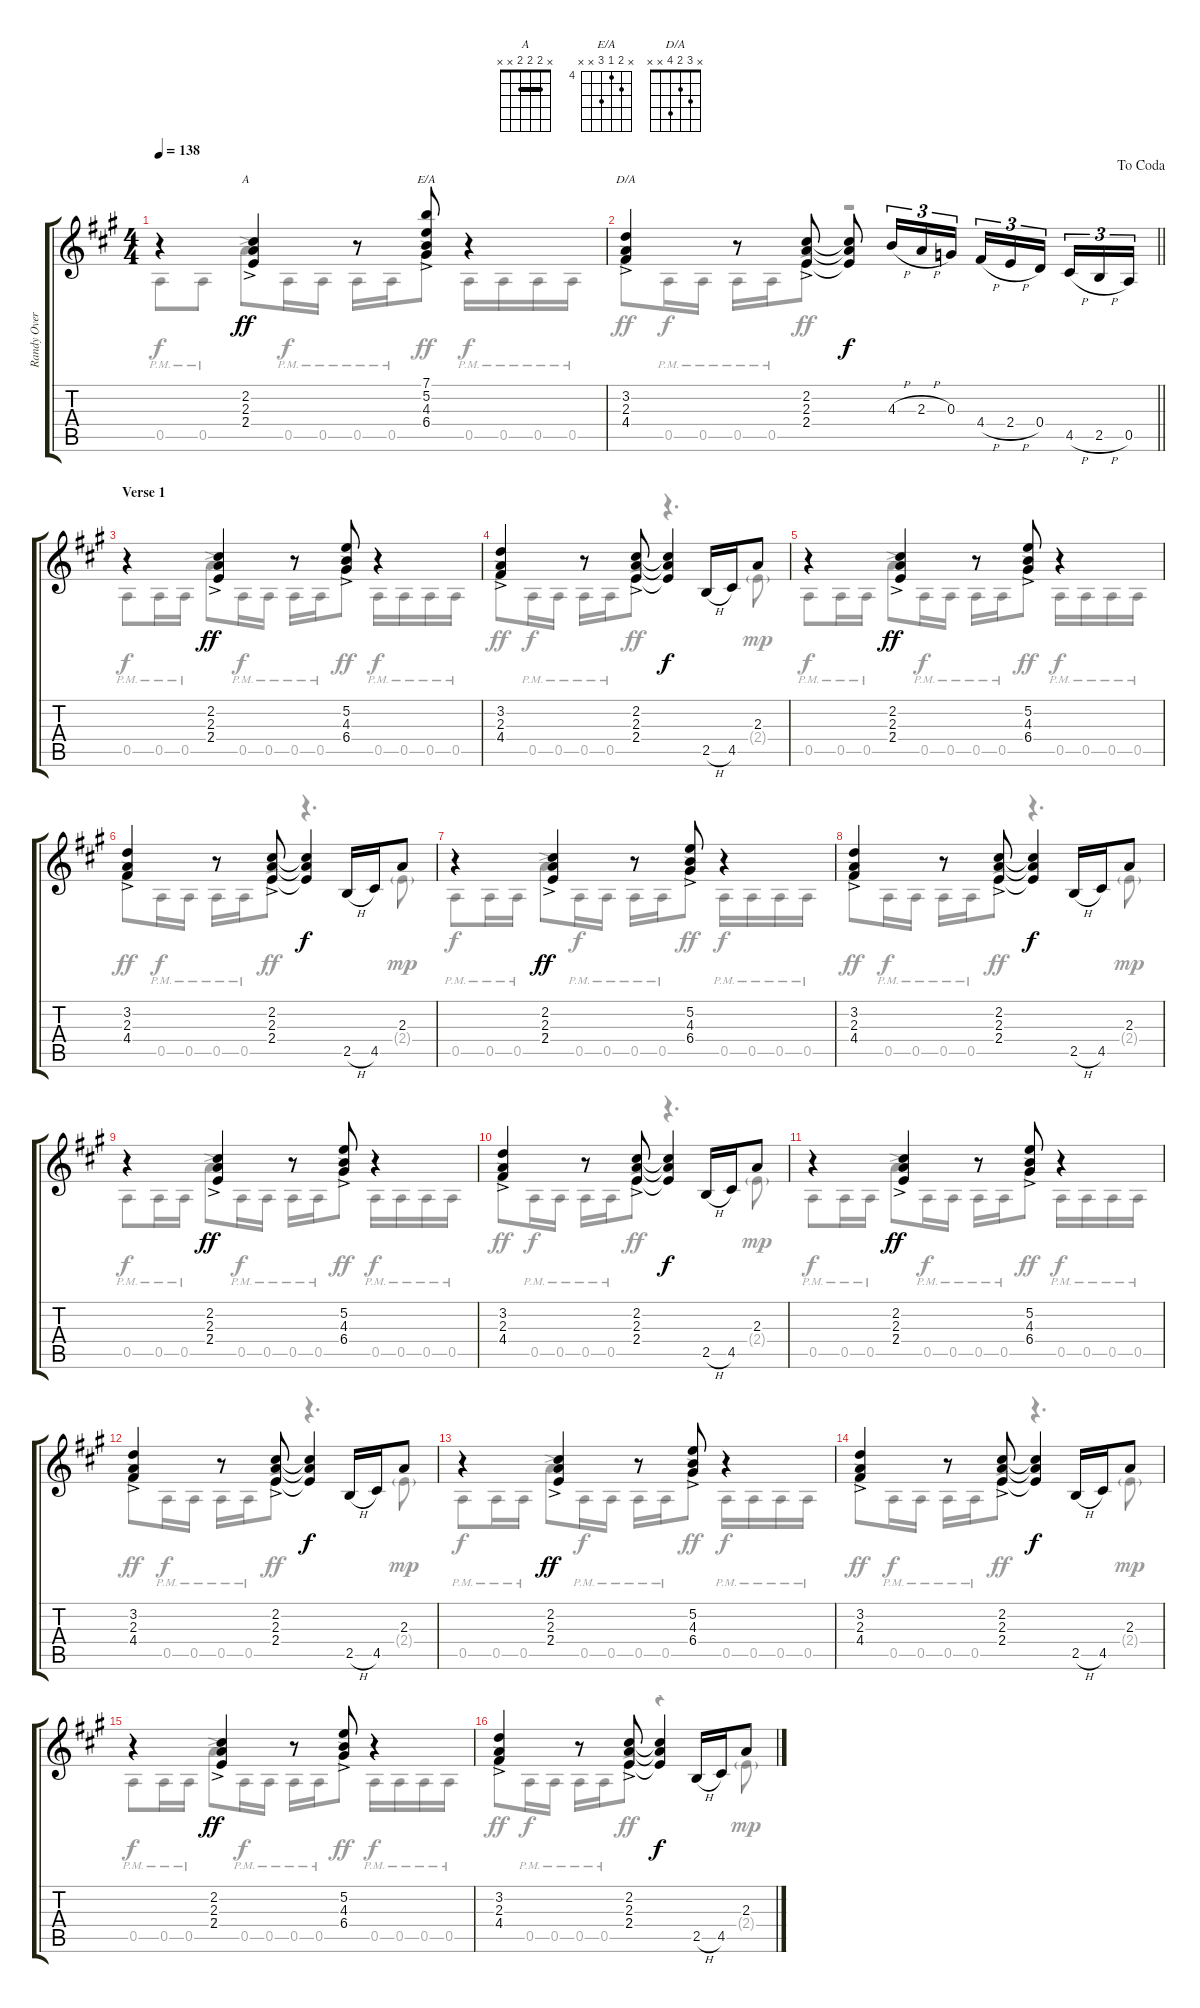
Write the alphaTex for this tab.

\track ("Randy Overdub" "Randy Over") {instrument distortionguitar}
\staff {score tabs}
\tuning (E4 B3 G3 D3 A2 E2) {hide}
\chord ("A" x 2 2 2 x x) {barre 2}
\chord ("E/A" x 5 4 6 x x) {firstfret 4}
\chord ("D/A" x 3 2 4 x x)
\voice
\ts (4 4)
\tempo 138
\clef g2
\ks a
r.4{dy f beam Up} (2.2{ac} 2.3{ac} 2.4{ac}).4{ch "A" dy ff beam Up} r.8{beam Up} (7.1{ac} 5.2{ac} 4.3{ac} 6.4{ac}).8{ch "E/A" beam Up} r.4 |
\jump dacoda
\barLineRight lightlight
(3.2{ac} 2.3{ac} 4.4{ac}).4{ch "D/A"} r.8 (2.2{ac} 2.3{ac} 2.4{ac}).8 (2.2{t} 2.3{t} 2.4{t}).8{dy f} 4.3{h}.16{tu (3 2)} 2.3{h}.16{tu (3 2)} 0.3.16{tu (3 2)} 4.4{h}.16{tu (3 2)} 2.4{h}.16{tu (3 2)} 0.4.16{tu (3 2) beam splitsecondary} 4.5{h}.16{tu (3 2)} 2.5{h}.16{tu (3 2)} 0.5.16{tu (3 2)} |
\section ("" "Verse 1")
r.4{beam Up} (2.2{ac} 2.3{ac} 2.4{ac}).4{dy ff beam Up} r.8{beam Up} (5.2{ac} 4.3{ac} 6.4{ac}).8{beam Up} r.4 |
(3.2{ac} 2.3{ac} 4.4{ac}).4 r.8 (2.2{ac} 2.3{ac} 2.4{ac}).8 (2.2{t} 2.3{t} 2.4{t}).4{dy f} 2.5{h}.16 4.5.16 2.3.8 |
r.4{beam Up} (2.2{ac} 2.3{ac} 2.4{ac}).4{dy ff beam Up} r.8{beam Up} (5.2{ac} 4.3{ac} 6.4{ac}).8{beam Up} r.4 |
(3.2{ac} 2.3{ac} 4.4{ac}).4 r.8 (2.2{ac} 2.3{ac} 2.4{ac}).8 (2.2{t} 2.3{t} 2.4{t}).4{dy f} 2.5{h}.16 4.5.16 2.3.8 |
r.4{beam Up} (2.2{ac} 2.3{ac} 2.4{ac}).4{dy ff beam Up} r.8{beam Up} (5.2{ac} 4.3{ac} 6.4{ac}).8{beam Up} r.4 |
(3.2{ac} 2.3{ac} 4.4{ac}).4 r.8 (2.2{ac} 2.3{ac} 2.4{ac}).8 (2.2{t} 2.3{t} 2.4{t}).4{dy f} 2.5{h}.16 4.5.16 2.3.8 |
r.4{beam Up} (2.2{ac} 2.3{ac} 2.4{ac}).4{dy ff beam Up} r.8{beam Up} (5.2{ac} 4.3{ac} 6.4{ac}).8{beam Up} r.4 |
(3.2{ac} 2.3{ac} 4.4{ac}).4 r.8 (2.2{ac} 2.3{ac} 2.4{ac}).8 (2.2{t} 2.3{t} 2.4{t}).4{dy f} 2.5{h}.16 4.5.16 2.3.8 |
r.4{beam Up} (2.2{ac} 2.3{ac} 2.4{ac}).4{dy ff beam Up} r.8{beam Up} (5.2{ac} 4.3{ac} 6.4{ac}).8{beam Up} r.4 |
(3.2{ac} 2.3{ac} 4.4{ac}).4 r.8 (2.2{ac} 2.3{ac} 2.4{ac}).8 (2.2{t} 2.3{t} 2.4{t}).4{dy f} 2.5{h}.16 4.5.16 2.3.8 |
r.4{beam Up} (2.2{ac} 2.3{ac} 2.4{ac}).4{dy ff beam Up} r.8{beam Up} (5.2{ac} 4.3{ac} 6.4{ac}).8{beam Up} r.4 |
(3.2{ac} 2.3{ac} 4.4{ac}).4 r.8 (2.2{ac} 2.3{ac} 2.4{ac}).8 (2.2{t} 2.3{t} 2.4{t}).4{dy f} 2.5{h}.16 4.5.16 2.3.8 |
r.4{beam Up} (2.2{ac} 2.3{ac} 2.4{ac}).4{dy ff beam Up} r.8{beam Up} (5.2{ac} 4.3{ac} 6.4{ac}).8{beam Up} r.4 |
(3.2{ac} 2.3{ac} 4.4{ac}).4 r.8 (2.2{ac} 2.3{ac} 2.4{ac}).8 (2.2{t} 2.3{t} 2.4{t}).4{dy f} 2.5{h}.16 4.5.16 2.3.8
\voice
\clef g2
\ottava regular
\simile none
\ks a
0.5{pm}.8{dy f} 0.5{pm}.8 7.4{ac}.8{dy ff} 0.5{pm}.16{dy f} 0.5{pm}.16 0.5{pm}.16 0.5{pm}.16 6.4{ac}.8{dy ff} 0.5{pm}.16{dy f} 0.5{pm}.16 0.5{pm}.16 0.5{pm}.16 |
\barLineRight lightlight
4.4{ac}.8{dy ff} 0.5{pm}.16{dy f} 0.5{pm}.16 0.5{pm}.16 0.5{pm}.16 2.4{ac}.8{dy ff} r.2 |
0.5{pm}.8{dy f} 0.5{pm}.16 0.5{pm}.16 7.4{ac}.8{dy ff} 0.5{pm}.16{dy f} 0.5{pm}.16 0.5{pm}.16 0.5{pm}.16 6.4{ac}.8{dy ff} 0.5{pm}.16{dy f} 0.5{pm}.16 0.5{pm}.16 0.5{pm}.16 |
4.4{ac}.8{dy ff} 0.5{pm}.16{dy f} 0.5{pm}.16 0.5{pm}.16 0.5{pm}.16 2.4{ac}.8{dy ff} r.4{d} 2.4{g}.8{dy mp} |
0.5{pm}.8{dy f} 0.5{pm}.16 0.5{pm}.16 7.4{ac}.8{dy ff} 0.5{pm}.16{dy f} 0.5{pm}.16 0.5{pm}.16 0.5{pm}.16 6.4{ac}.8{dy ff} 0.5{pm}.16{dy f} 0.5{pm}.16 0.5{pm}.16 0.5{pm}.16 |
4.4{ac}.8{dy ff} 0.5{pm}.16{dy f} 0.5{pm}.16 0.5{pm}.16 0.5{pm}.16 2.4{ac}.8{dy ff} r.4{d} 2.4{g}.8{dy mp} |
0.5{pm}.8{dy f} 0.5{pm}.16 0.5{pm}.16 7.4{ac}.8{dy ff} 0.5{pm}.16{dy f} 0.5{pm}.16 0.5{pm}.16 0.5{pm}.16 6.4{ac}.8{dy ff} 0.5{pm}.16{dy f} 0.5{pm}.16 0.5{pm}.16 0.5{pm}.16 |
4.4{ac}.8{dy ff} 0.5{pm}.16{dy f} 0.5{pm}.16 0.5{pm}.16 0.5{pm}.16 2.4{ac}.8{dy ff} r.4{d} 2.4{g}.8{dy mp} |
0.5{pm}.8{dy f} 0.5{pm}.16 0.5{pm}.16 7.4{ac}.8{dy ff} 0.5{pm}.16{dy f} 0.5{pm}.16 0.5{pm}.16 0.5{pm}.16 6.4{ac}.8{dy ff} 0.5{pm}.16{dy f} 0.5{pm}.16 0.5{pm}.16 0.5{pm}.16 |
4.4{ac}.8{dy ff} 0.5{pm}.16{dy f} 0.5{pm}.16 0.5{pm}.16 0.5{pm}.16 2.4{ac}.8{dy ff} r.4{d} 2.4{g}.8{dy mp} |
0.5{pm}.8{dy f} 0.5{pm}.16 0.5{pm}.16 7.4{ac}.8{dy ff} 0.5{pm}.16{dy f} 0.5{pm}.16 0.5{pm}.16 0.5{pm}.16 6.4{ac}.8{dy ff} 0.5{pm}.16{dy f} 0.5{pm}.16 0.5{pm}.16 0.5{pm}.16 |
4.4{ac}.8{dy ff} 0.5{pm}.16{dy f} 0.5{pm}.16 0.5{pm}.16 0.5{pm}.16 2.4{ac}.8{dy ff} r.4{d} 2.4{g}.8{dy mp} |
0.5{pm}.8{dy f} 0.5{pm}.16 0.5{pm}.16 7.4{ac}.8{dy ff} 0.5{pm}.16{dy f} 0.5{pm}.16 0.5{pm}.16 0.5{pm}.16 6.4{ac}.8{dy ff} 0.5{pm}.16{dy f} 0.5{pm}.16 0.5{pm}.16 0.5{pm}.16 |
4.4{ac}.8{dy ff} 0.5{pm}.16{dy f} 0.5{pm}.16 0.5{pm}.16 0.5{pm}.16 2.4{ac}.8{dy ff} r.4{d} 2.4{g}.8{dy mp} |
0.5{pm}.8{dy f} 0.5{pm}.16 0.5{pm}.16 7.4{ac}.8{dy ff} 0.5{pm}.16{dy f} 0.5{pm}.16 0.5{pm}.16 0.5{pm}.16 6.4{ac}.8{dy ff} 0.5{pm}.16{dy f} 0.5{pm}.16 0.5{pm}.16 0.5{pm}.16 |
4.4{ac}.8{dy ff} 0.5{pm}.16{dy f} 0.5{pm}.16 0.5{pm}.16 0.5{pm}.16 2.4{ac}.8{dy ff} r.4{d} 2.4{g}.8{dy mp}
